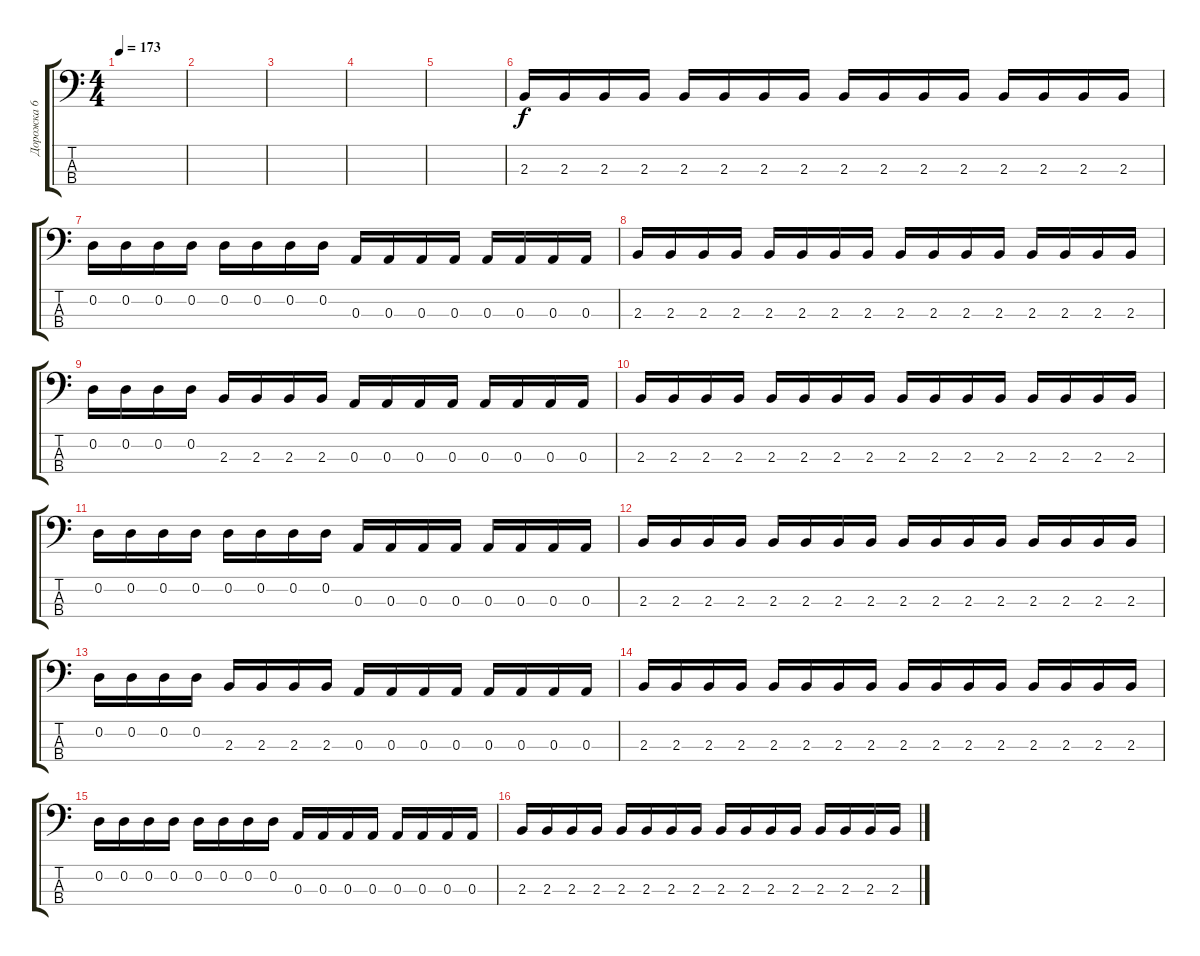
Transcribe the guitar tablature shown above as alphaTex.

\track ("Дорожка 6" "Дорожка 6") {instrument electricbassfinger}
\staff {score tabs}
\tuning (G2 D2 A1 E1) {hide}
\ts (4 4)
\tempo 173
\clef f4
\ks c
|
|
|
|
|
2.3.16 2.3.16 2.3.16 2.3.16 2.3.16 2.3.16 2.3.16 2.3.16 2.3.16 2.3.16 2.3.16 2.3.16 2.3.16 2.3.16 2.3.16 2.3.16 |
0.2.16 0.2.16 0.2.16 0.2.16 0.2.16 0.2.16 0.2.16 0.2.16 0.3.16 0.3.16 0.3.16 0.3.16 0.3.16 0.3.16 0.3.16 0.3.16 |
2.3.16 2.3.16 2.3.16 2.3.16 2.3.16 2.3.16 2.3.16 2.3.16 2.3.16 2.3.16 2.3.16 2.3.16 2.3.16 2.3.16 2.3.16 2.3.16 |
0.2.16 0.2.16 0.2.16 0.2.16 2.3.16 2.3.16 2.3.16 2.3.16 0.3.16 0.3.16 0.3.16 0.3.16 0.3.16 0.3.16 0.3.16 0.3.16 |
2.3.16 2.3.16 2.3.16 2.3.16 2.3.16 2.3.16 2.3.16 2.3.16 2.3.16 2.3.16 2.3.16 2.3.16 2.3.16 2.3.16 2.3.16 2.3.16 |
0.2.16 0.2.16 0.2.16 0.2.16 0.2.16 0.2.16 0.2.16 0.2.16 0.3.16 0.3.16 0.3.16 0.3.16 0.3.16 0.3.16 0.3.16 0.3.16 |
2.3.16 2.3.16 2.3.16 2.3.16 2.3.16 2.3.16 2.3.16 2.3.16 2.3.16 2.3.16 2.3.16 2.3.16 2.3.16 2.3.16 2.3.16 2.3.16 |
0.2.16 0.2.16 0.2.16 0.2.16 2.3.16 2.3.16 2.3.16 2.3.16 0.3.16 0.3.16 0.3.16 0.3.16 0.3.16 0.3.16 0.3.16 0.3.16 |
2.3.16 2.3.16 2.3.16 2.3.16 2.3.16 2.3.16 2.3.16 2.3.16 2.3.16 2.3.16 2.3.16 2.3.16 2.3.16 2.3.16 2.3.16 2.3.16 |
0.2.16 0.2.16 0.2.16 0.2.16 0.2.16 0.2.16 0.2.16 0.2.16 0.3.16 0.3.16 0.3.16 0.3.16 0.3.16 0.3.16 0.3.16 0.3.16 |
2.3.16 2.3.16 2.3.16 2.3.16 2.3.16 2.3.16 2.3.16 2.3.16 2.3.16 2.3.16 2.3.16 2.3.16 2.3.16 2.3.16 2.3.16 2.3.16
